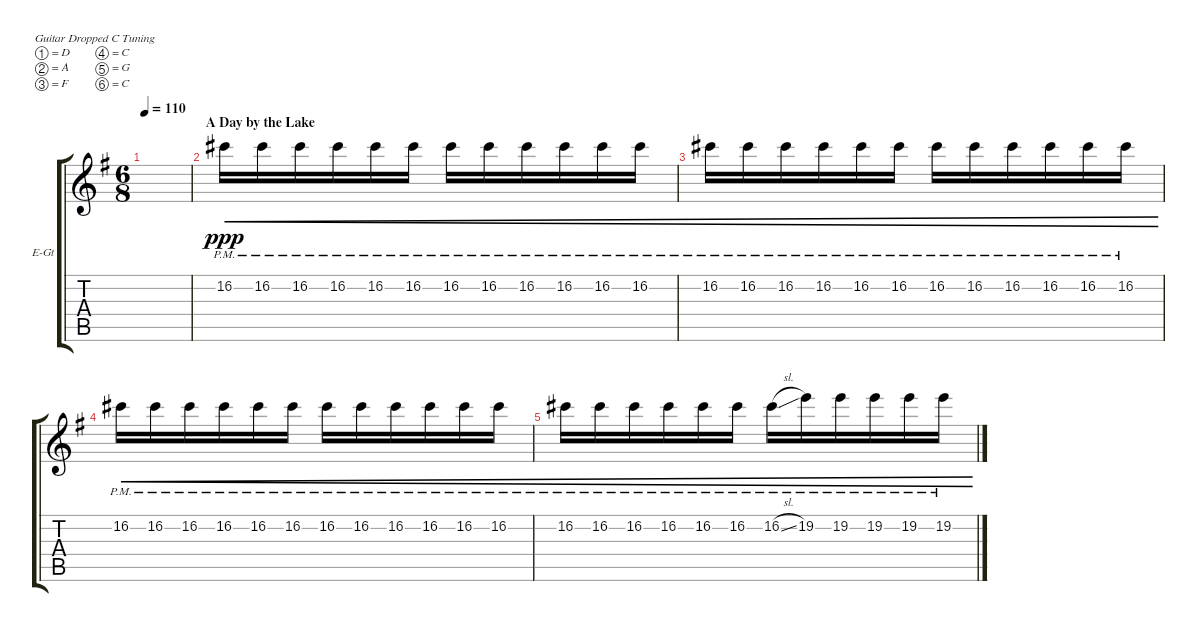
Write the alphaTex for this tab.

\bracketExtendMode groupsimilarinstruments
\firstSystemTrackNameOrientation horizontal
\otherSystemsTrackNameOrientation horizontal
\track ("Lead Overdub" "E-Gt") {instrument distortionguitar}
\staff {score tabs}
\tuning (D4 A3 F3 C3 G2 C2)
\ts (6 8)
\tempo 110
\clef g2
\ks eminor
|
\section ("" "A Day by the Lake")
16.2{pm}.16{cre dy ppp} 16.2{pm}.16{cre} 16.2{pm}.16{cre} 16.2{pm}.16{cre} 16.2{pm}.16{cre} 16.2{pm}.16{cre} 16.2{pm}.16{cre} 16.2{pm}.16{cre} 16.2{pm}.16{cre} 16.2{pm}.16{cre} 16.2{pm}.16{cre} 16.2{pm}.16{cre} |
16.2{pm}.16{cre} 16.2{pm}.16{cre} 16.2{pm}.16{cre} 16.2{pm}.16{cre} 16.2{pm}.16{cre} 16.2{pm}.16{cre} 16.2{pm}.16{cre} 16.2{pm}.16{cre} 16.2{pm}.16{cre} 16.2{pm}.16{cre} 16.2{pm}.16{cre} 16.2{pm}.16{cre} |
16.2{pm}.16{cre} 16.2{pm}.16{cre} 16.2{pm}.16{cre} 16.2{pm}.16{cre} 16.2{pm}.16{cre} 16.2{pm}.16{cre} 16.2{pm}.16{cre} 16.2{pm}.16{cre} 16.2{pm}.16{cre} 16.2{pm}.16{cre} 16.2{pm}.16{cre} 16.2{pm}.16{cre} |
16.2{pm}.16{cre} 16.2{pm}.16{cre} 16.2{pm}.16{cre} 16.2{pm}.16{cre} 16.2{pm}.16{cre} 16.2{pm}.16{cre} 16.2{sl pm}.16{cre} 19.2{pm}.16{cre} 19.2{pm}.16{cre} 19.2{pm}.16{cre} 19.2{pm}.16{cre} 19.2{pm}.16{cre}
